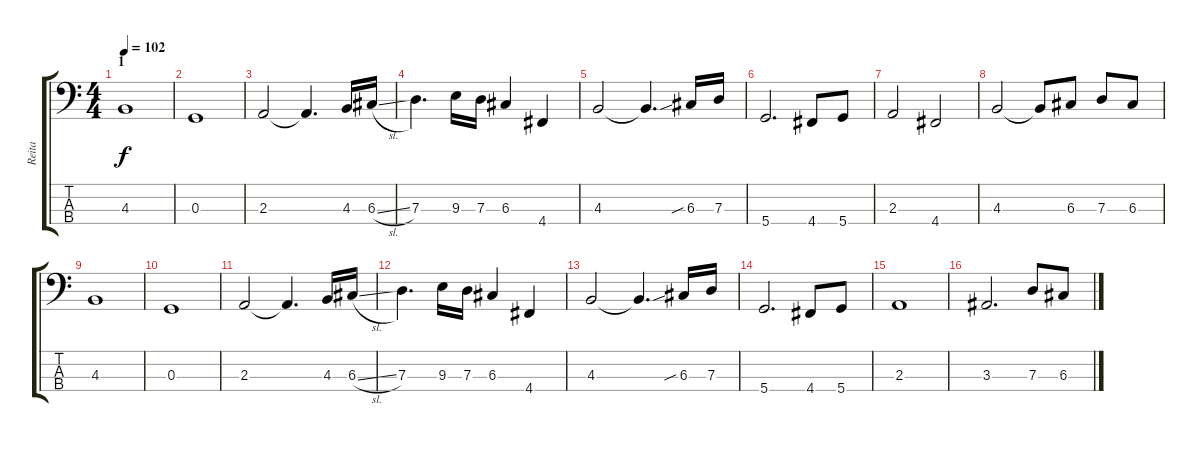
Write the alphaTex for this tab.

\track ("Reita" "Reita") {solo instrument electricbassfinger}
\staff {score tabs}
\tuning (F2 C2 G1 D1) {hide}
\ts (4 4)
\section ("" "1")
\tempo 102
\clef f4
\ks c
4.3.1{dy f} |
0.3.1 |
2.3.2 2.3{t}.4{d} 4.3.16 6.3{sl}.16 |
7.3.4{d} 9.3.16 7.3.16 6.3.4 4.4.4 |
4.3.2 4.3{t}.4{d} 6.3{sib}.16 7.3.16 |
5.4.2{d} 4.4.8 5.4.8 |
2.3.2 4.4.2 |
4.3.2 4.3{t}.8 6.3.8 7.3.8 6.3.8 |
4.3.1 |
0.3.1 |
2.3.2 2.3{t}.4{d} 4.3.16 6.3{sl}.16 |
7.3.4{d} 9.3.16 7.3.16 6.3.4 4.4.4 |
4.3.2 4.3{t}.4{d} 6.3{sib}.16 7.3.16 |
5.4.2{d} 4.4.8 5.4.8 |
2.3.1 |
3.3.2{d} 7.3.8 6.3.8
